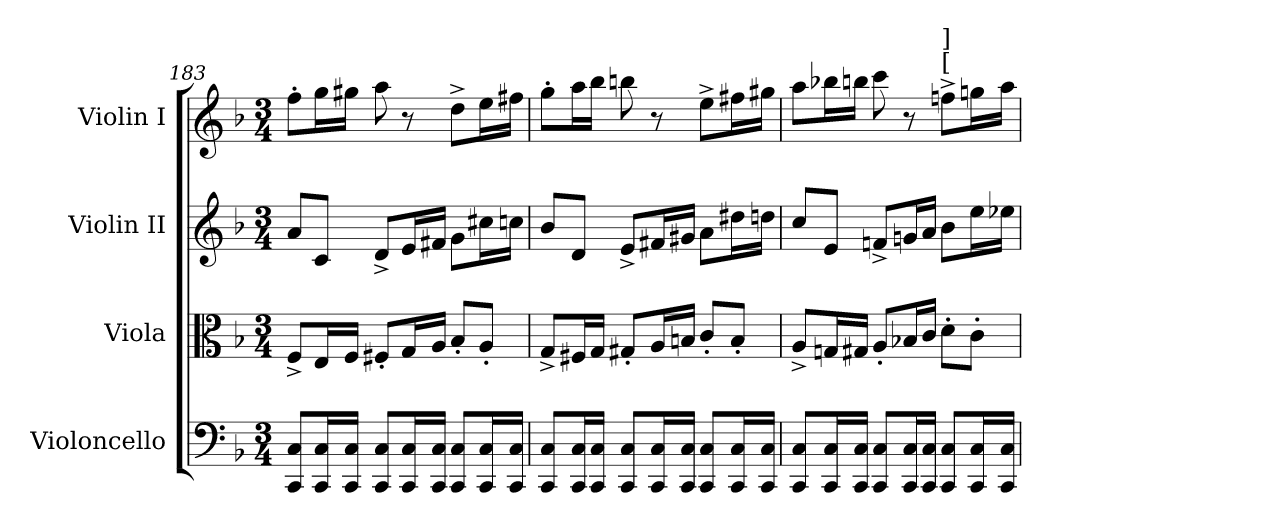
**kern	**kern	**kern	**kern
*part4	*part3	*part2	*part1
*staff4	*staff3	*staff2	*staff1
*I"Violoncello	*I"Viola	*I"Violin II	*I"Violin I
*I'Vc	*I'Vla	*I'Vln	*I'Vln
*clefF4	*clefC3	*clefG2	*clefG2
*k[b-]	*k[b-]	*k[b-]	*k[b-]
*M3/4	*M3/4	*M3/4	*M3/4
=183	=183	=183	=183
8CC/ 8C/L	8F^/L	8a/L	8ff'\L
16CC/ 16C/L	16E/L	8c/J	16gg\L
16CC/ 16C/JJ	16F/JJ	.	16gg#X\JJ
8CC/ 8C/L	8F#X'/L	8d^/L	8aa\
16CC/ 16C/L	16G/L	16e/L	8r
16CC/ 16C/JJ	16A/JJ	16f#X/JJ	.
8CC/ 8C/L	8B-'/L	8g\L	8dd^\L
16CC/ 16C/L	8A'/J	16cc#X\L	16ee\L
16CC/ 16C/JJ	.	16ccn\JJ	16ff#X\JJ
!!LO:LB:g=z
=184	=184	=184	=184
8CC/ 8C/L	8G^/L	8b-/L	8gg'\L
16CC/ 16C/L	16F#X/L	8d/J	16aa\L
16CC/ 16C/JJ	16G/JJ	.	16bb-\JJ
8CC/ 8C/L	8G#X'/L	8e^/L	8bbn\
16CC/ 16C/L	16A/L	16f#X/L	8r
16CC/ 16C/JJ	16Bn/JJ	16g#X/JJ	.
8CC/ 8C/L	8c'/L	8a\L	8ee^\L
16CC/ 16C/L	8B'/J	16dd#X\L	16ff#X\L
16CC/ 16C/JJ	.	16ddn\JJ	16gg#X\JJ
=185	=185	=185	=185
8CC/ 8C/L	8A^/L	8cc/L	8aa\L
16CC/ 16C/L	16Gn/L	8e/J	16bb-X\L
16CC/ 16C/JJ	16G#X/JJ	.	16bbn\JJ
8CC/ 8C/L	8A'/L	8fn^/L	8ccc\
16CC/ 16C/L	16B-X/L	16gn/L	8r
16CC/ 16C/JJ	16c/JJ	16a/JJ	.
!	!	!	!LO:TX:a:t=[
!	!	!	!LO:TX:a:t=]
8CC/ 8C/L	8d'\L	8b-\L	8ffn^\L
16CC/ 16C/L	8c'\J	16ee\L	16ggn\L
16CC/ 16C/JJ	.	16ee-X\JJ	16aa\JJ
=	=	=	=
*-	*-	*-	*-
